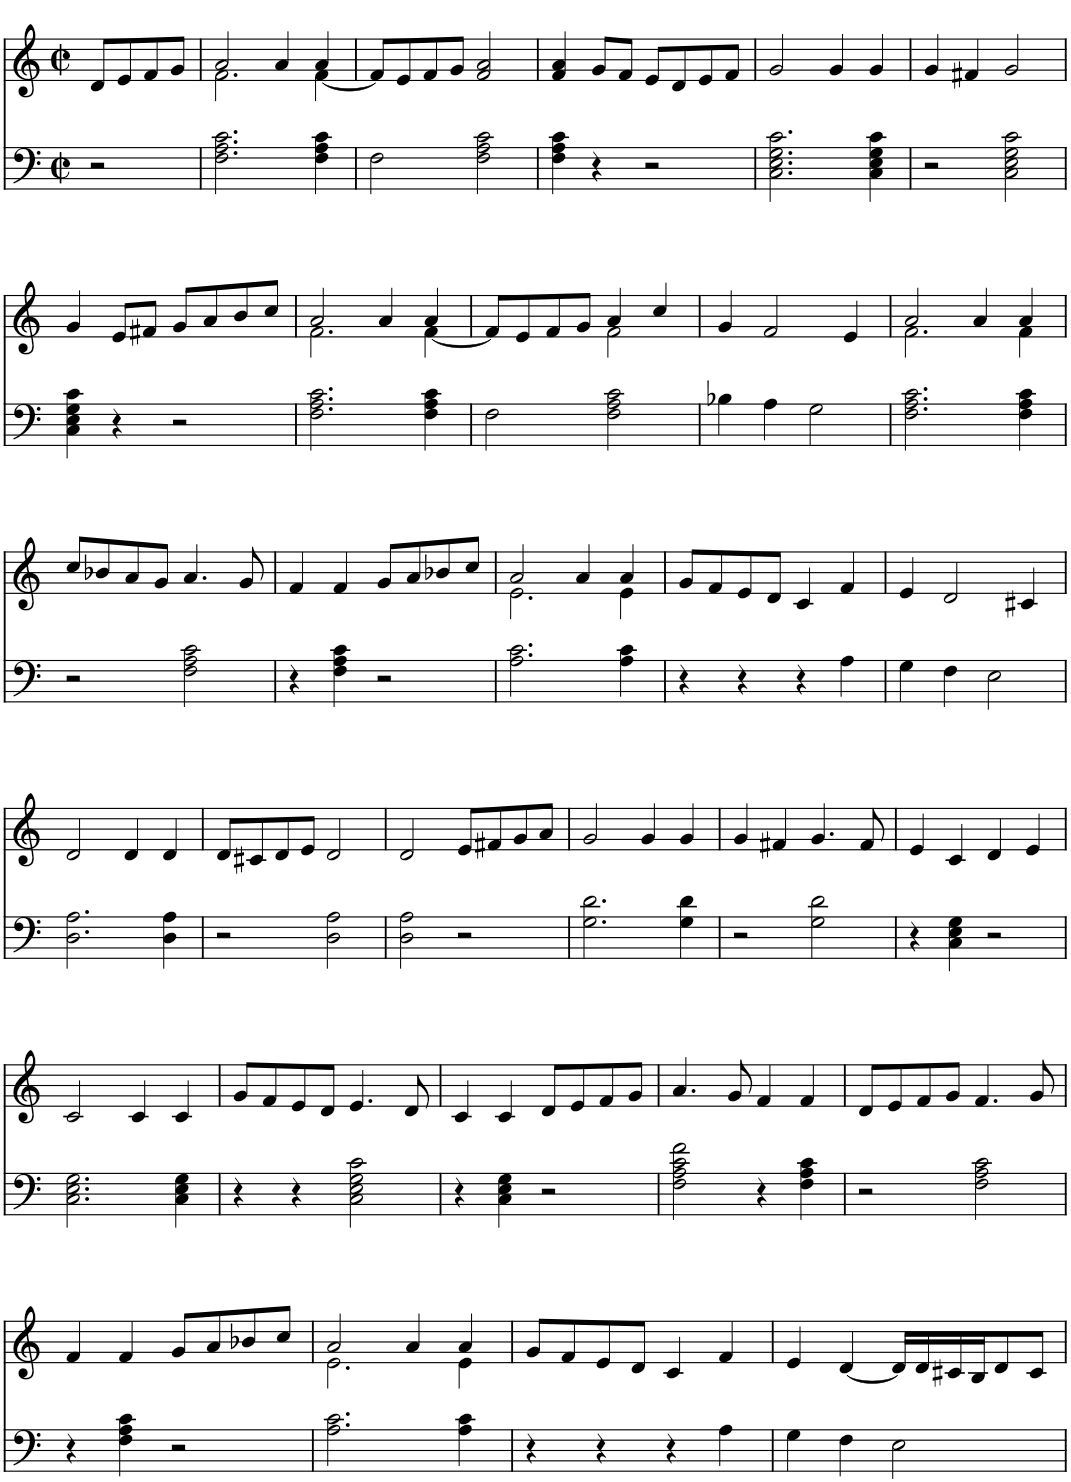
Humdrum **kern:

**kern	**kern
*part1	*part1
*staff2	*staff1
*I"Laute	*
*clefF4	*clefG2
*k[]	*k[]
*M2/2	*M2/2
*met(c|)	*met(c|)
=1	=1
2r	8d/L
.	8e/
.	8f/
.	8g/J
=2	=2
*	*^
2.F\ 2.A\ 2.c\	2a/	2.f\
.	4a/	.
4F\ 4A\ 4c\	4a/	[4f\
*	*v	*v
=3	=3
2F\	8f/L]
.	8e/
.	8f/
.	8g/J
2F\ 2A\ 2c\	2f/ 2a/
=4	=4
4F\ 4A\ 4c\	4f/ 4a/
4r	8g/L
.	8f/J
2r	8e/L
.	8d/
.	8e/
.	8f/J
=5	=5
2.C\ 2.E\ 2.G\ 2.c\	2g/
.	4g/
4C\ 4E\ 4G\ 4c\	4g/
=6	=6
2r	4g/
.	4f#X/
2C\ 2E\ 2G\ 2c\	2g/
!!LO:LB:g=z
=7	=7
4C\ 4E\ 4G\ 4c\	4g/
4r	8e/L
.	8f#X/J
2r	8g/L
.	8a/
.	8b/
.	8cc/J
=8	=8
*	*^
2.F\ 2.A\ 2.c\	2a/	2.f\
.	4a/	.
4F\ 4A\ 4c\	4a/	[4f\
=9	=9	=9
2F\	8f/L]	2ryy
.	8e/	.
.	8f/	.
.	8g/J	.
2F\ 2A\ 2c\	4a/	2f\
.	4cc/	.
*	*v	*v
=10	=10
4B-X\	4g/
4A\	2f/
2G\	.
.	4e/
=11	=11
*	*^
2.F\ 2.A\ 2.c\	2a/	2.f\
.	4a/	.
4F\ 4A\ 4c\	4a/	4f\
*	*v	*v
!!LO:LB:g=z
=12	=12
2r	8cc/L
.	8b-X/
.	8a/
.	8g/J
2F\ 2A\ 2c\	4.a/
.	8g/
=13	=13
4r	4f/
4F\ 4A\ 4c\	4f/
2r	8g/L
.	8a/
.	8b-X/
.	8cc/J
=14	=14
*	*^
2.A\ 2.c\	2a/	2.e\
.	4a/	.
4A\ 4c\	4a/	4e\
*	*v	*v
=15	=15
4r	8g/L
.	8f/
4r	8e/
.	8d/J
4r	4c/
4A\	4f/
=16	=16
4G\	4e/
4F\	2d/
2E\	.
.	4c#X/
!!LO:LB:g=z
=17	=17
2.D\ 2.A\	2d/
.	4d/
4D\ 4A\	4d/
=18	=18
2r	8d/L
.	8c#X/
.	8d/
.	8e/J
2D\ 2A\	2d/
=19	=19
2D\ 2A\	2d/
2r	8e/L
.	8f#X/
.	8g/
.	8a/J
=20	=20
2.G\ 2.d\	2g/
.	4g/
4G\ 4d\	4g/
=21	=21
2r	4g/
.	4f#X/
2G\ 2d\	4.g/
.	8f#/
=22	=22
4r	4e/
4C\ 4E\ 4G\	4c/
2r	4d/
.	4e/
!!LO:LB:g=z
=23	=23
2.C\ 2.E\ 2.G\	2c/
.	4c/
4C\ 4E\ 4G\	4c/
=24	=24
4r	8g/L
.	8f/
4r	8e/
.	8d/J
2C\ 2E\ 2G\ 2c\	4.e/
.	8d/
=25	=25
4r	4c/
4C\ 4E\ 4G\	4c/
2r	8d/L
.	8e/
.	8f/
.	8g/J
=26	=26
2F\ 2A\ 2c\ 2f\	4.a/
.	8g/
4r	4f/
4F\ 4A\ 4c\	4f/
=27	=27
2r	8d/L
.	8e/
.	8f/
.	8g/J
2F\ 2A\ 2c\	4.f/
.	8g/
!!LO:LB:g=z
=28	=28
4r	4f/
4F\ 4A\ 4c\	4f/
2r	8g/L
.	8a/
.	8b-X/
.	8cc/J
=29	=29
*	*^
2.A\ 2.c\	2a/	2.e\
.	4a/	.
4A\ 4c\	4a/	4e\
*	*v	*v
=30	=30
4r	8g/L
.	8f/
4r	8e/
.	8d/J
4r	4c/
4A\	4f/
=31	=31
4G\	4e/
4F\	[4d/
2E\	16d/LL]
.	16d/
.	16c#X/
.	16B/J
.	8d/
.	8c#/J
=	=
*-	*-
